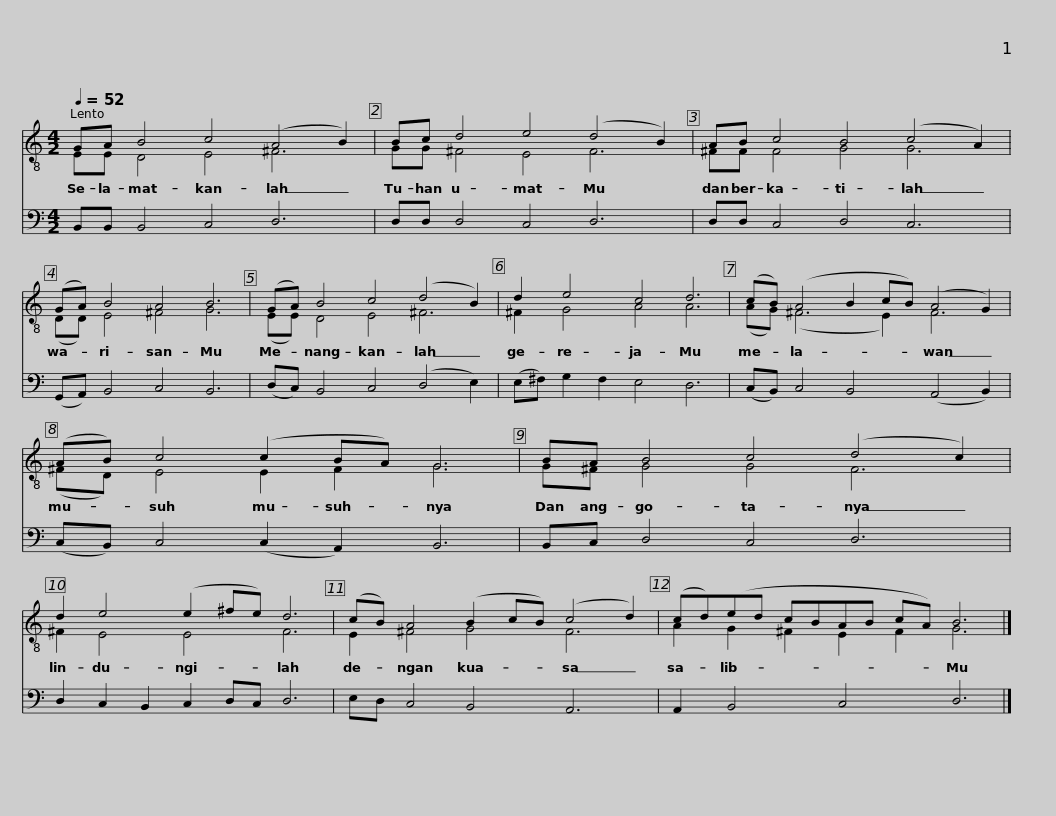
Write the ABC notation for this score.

X:1
%%score ( 1 2 ) 3
L:1/8
Q:1/4=52
M:4/2
I:linebreak $
K:C
V:1 treble-8
V:2 treble-8
V:3 bass
V:1
 GA B4 c4 (A4 B2) | Bc d4 e4 (d4 B2) | AB c4 B4 (c4 A2) | (GA) B4 A4 B6 |$ (GA) B4 c4 (d4 B2) | %5
 d2 e4 c4 d6 | (cB) (A4 B2 cB) (A4 G2) | (AB) c4 (c2 BA) G6 |$ BA B4 c4 (d4 c2) | d2 e4 (e2 ^fe) d6 | %10
 (cB) A4 (B2 cB) (c4 d2) |$ (cd)(ed cBAB cA) B6 |] %12
V:2
 EE D4 E4 ^F6 | GG ^F4 E4 F6 | ^FF F4 G4 G6 | (DD) E4 ^F4 G6 |$ (EE) D4 E4 ^F6 | %5
 ^F2 G4 A4 A6 | (AG) (^F6 E2) F6 | (^FD) E4 E2 F2 G6 |$ G^F G4 G4 F6 | ^F2 E4 E4 F6 | %10
 E2 ^F4 G4 F6 |$ A2 G2 ^F2 E2 F2 G6 |] %12
V:3
 B,,B,, B,,4 C,4 D,6 | D,D, D,4 C,4 D,6 | D,D, C,4 D,4 C,6 | (G,,A,,) B,,4 C,4 B,,6 |$ (D,C,) B,,4 C,4 (D,4 E,2) | %5
 (E,^F,) G,2 F,2 E,4 D,6 | (C,B,,) C,4 B,,4 (A,,4 B,,2) | (C,B,,) C,4 (C,2 A,,2) B,,6 |$ B,,C, D,4 C,4 D,6 | D,2 C,2 B,,2 C,2 D,C, D,6 | %10
 E,D, C,4 B,,4 A,,6 |$ A,,2 B,,4 C,4 D,6 |] %12
